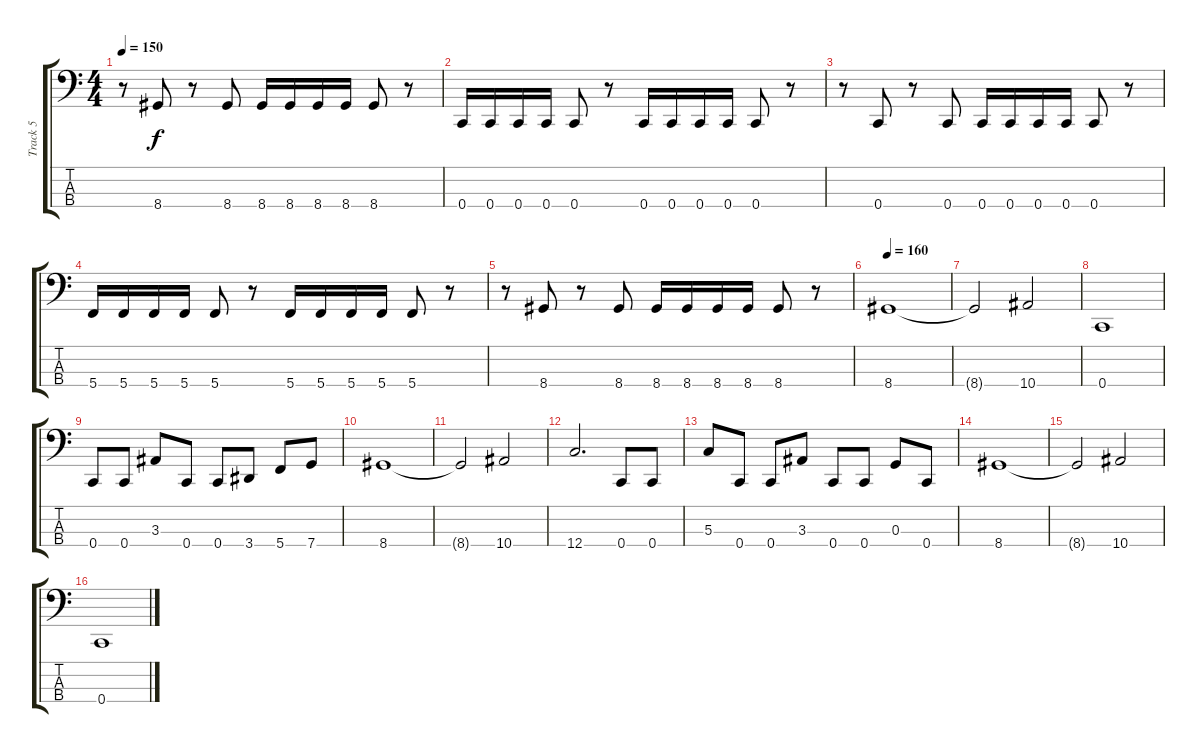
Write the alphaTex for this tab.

\track ("Track 5" "Track 5") {instrument electricbasspick}
\staff {score tabs}
\tuning (F2 C2 G1 C1) {hide}
\ts (4 4)
\tempo 150
\clef f4
\ks c
r.8{dy f} 8.4.8 r.8 8.4.8 8.4.16 8.4.16 8.4.16 8.4.16 8.4.8 r.8 |
0.4.16 0.4.16 0.4.16 0.4.16 0.4.8 r.8 0.4.16 0.4.16 0.4.16 0.4.16 0.4.8 r.8 |
r.8 0.4.8 r.8 0.4.8 0.4.16 0.4.16 0.4.16 0.4.16 0.4.8 r.8 |
5.4.16 5.4.16 5.4.16 5.4.16 5.4.8 r.8 5.4.16 5.4.16 5.4.16 5.4.16 5.4.8 r.8 |
r.8 8.4.8 r.8 8.4.8 8.4.16 8.4.16 8.4.16 8.4.16 8.4.8 r.8 |
\tempo 160
8.4.1 |
8.4{t}.2 10.4.2 |
0.4.1 |
0.4.8 0.4.8 3.3.8 0.4.8 0.4.8 3.4.8 5.4.8 7.4.8 |
8.4.1 |
8.4{t}.2 10.4.2 |
12.4.2{d} 0.4.8 0.4.8 |
5.3.8 0.4.8 0.4.8 3.3.8 0.4.8 0.4.8 0.3.8 0.4.8 |
8.4.1 |
8.4{t}.2 10.4.2 |
0.4.1
